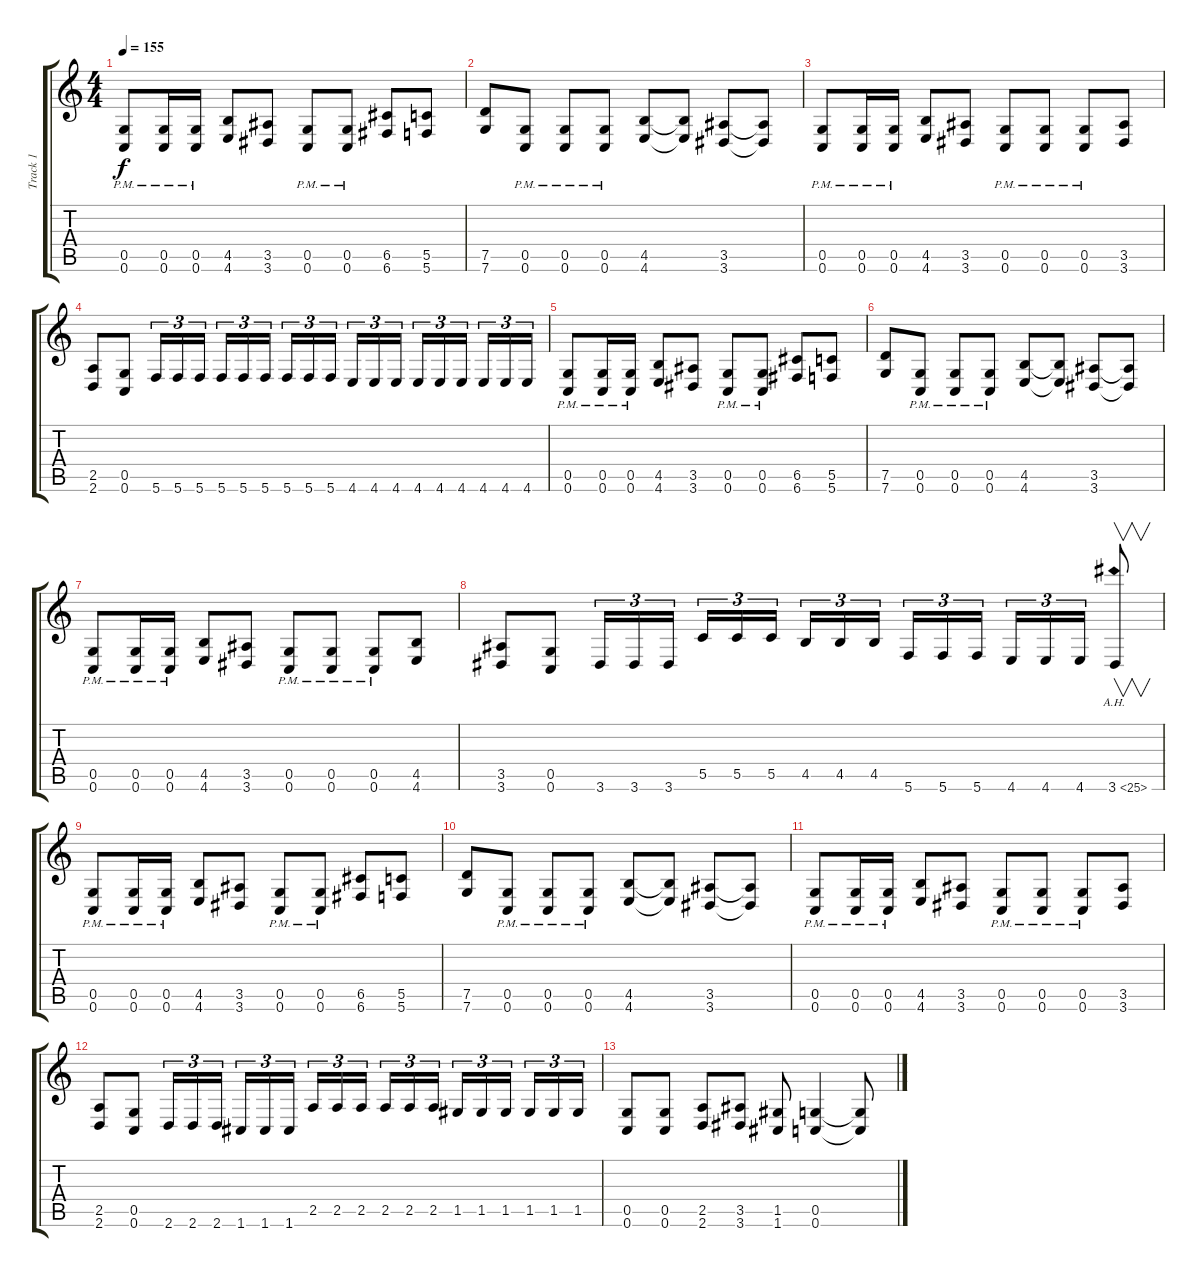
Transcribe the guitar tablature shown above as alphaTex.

\track ("Track 1" "Track 1") {instrument distortionguitar}
\staff {score tabs}
\tuning (D4 A3 F3 C3 G2 C2) {hide}
\ts (4 4)
\tempo 155
\clef g2
\ks c
(0.5{pm} 0.6{pm}).8{dy f} (0.5{pm} 0.6{pm}).16 (0.5{pm} 0.6{pm}).16 (4.5 4.6).8 (3.5 3.6).8 (0.5{pm} 0.6{pm}).8 (0.5{pm} 0.6{pm}).8 (6.5 6.6).8 (5.5 5.6).8 |
(7.5 7.6).8 (0.5{pm} 0.6{pm}).8 (0.5{pm} 0.6{pm}).8 (0.5{pm} 0.6{pm}).8 (4.5 4.6).8 (4.5{t} 4.6{t}).8 (3.5 3.6).8 (3.5{t} 3.6{t}).8 |
(0.5{pm} 0.6{pm}).8 (0.5{pm} 0.6{pm}).16 (0.5{pm} 0.6{pm}).16 (4.5 4.6).8 (3.5 3.6).8 (0.5{pm} 0.6{pm}).8 (0.5{pm} 0.6{pm}).8 (0.5{pm} 0.6{pm}).8 (3.5 3.6).8 |
(2.5 2.6).8 (0.5 0.6).8 5.6.16{tu (3 2)} 5.6.16{tu (3 2)} 5.6.16{tu (3 2) beam splitsecondary} 5.6.16{tu (3 2)} 5.6.16{tu (3 2)} 5.6.16{tu (3 2)} 5.6.16{tu (3 2)} 5.6.16{tu (3 2)} 5.6.16{tu (3 2) beam splitsecondary} 4.6.16{tu (3 2)} 4.6.16{tu (3 2)} 4.6.16{tu (3 2)} 4.6.16{tu (3 2)} 4.6.16{tu (3 2)} 4.6.16{tu (3 2) beam splitsecondary} 4.6.16{tu (3 2)} 4.6.16{tu (3 2)} 4.6.16{tu (3 2)} |
(0.5{pm} 0.6{pm}).8 (0.5{pm} 0.6{pm}).16 (0.5{pm} 0.6{pm}).16 (4.5 4.6).8 (3.5 3.6).8 (0.5{pm} 0.6{pm}).8 (0.5{pm} 0.6{pm}).8 (6.5 6.6).8 (5.5 5.6).8 |
(7.5 7.6).8 (0.5{pm} 0.6{pm}).8 (0.5{pm} 0.6{pm}).8 (0.5{pm} 0.6{pm}).8 (4.5 4.6).8 (4.5{t} 4.6{t}).8 (3.5 3.6).8 (3.5{t} 3.6{t}).8 |
(0.5{pm} 0.6{pm}).8 (0.5{pm} 0.6{pm}).16 (0.5{pm} 0.6{pm}).16 (4.5 4.6).8 (3.5 3.6).8 (0.5{pm} 0.6{pm}).8 (0.5{pm} 0.6{pm}).8 (0.5{pm} 0.6{pm}).8 (4.5 4.6).8 |
(3.5 3.6).8 (0.5 0.6).8 3.6.16{tu (3 2)} 3.6.16{tu (3 2)} 3.6.16{tu (3 2) beam splitsecondary} 5.5.16{tu (3 2)} 5.5.16{tu (3 2)} 5.5.16{tu (3 2)} 4.5.16{tu (3 2)} 4.5.16{tu (3 2)} 4.5.16{tu (3 2) beam splitsecondary} 5.6.16{tu (3 2)} 5.6.16{tu (3 2)} 5.6.16{tu (3 2)} 4.6.16{tu (3 2)} 4.6.16{tu (3 2)} 4.6.16{tu (3 2)} 3.6{ah 22}.8{v} |
(0.5{pm} 0.6{pm}).8 (0.5{pm} 0.6{pm}).16 (0.5{pm} 0.6{pm}).16 (4.5 4.6).8 (3.5 3.6).8 (0.5{pm} 0.6{pm}).8 (0.5{pm} 0.6{pm}).8 (6.5 6.6).8 (5.5 5.6).8 |
(7.5 7.6).8 (0.5{pm} 0.6{pm}).8 (0.5{pm} 0.6{pm}).8 (0.5{pm} 0.6{pm}).8 (4.5 4.6).8 (4.5{t} 4.6{t}).8 (3.5 3.6).8 (3.5{t} 3.6{t}).8 |
(0.5{pm} 0.6{pm}).8 (0.5{pm} 0.6{pm}).16 (0.5{pm} 0.6{pm}).16 (4.5 4.6).8 (3.5 3.6).8 (0.5{pm} 0.6{pm}).8 (0.5{pm} 0.6{pm}).8 (0.5{pm} 0.6{pm}).8 (3.5 3.6).8 |
(2.5 2.6).8 (0.5 0.6).8 2.6.16{tu (3 2)} 2.6.16{tu (3 2)} 2.6.16{tu (3 2) beam splitsecondary} 1.6.16{tu (3 2)} 1.6.16{tu (3 2)} 1.6.16{tu (3 2)} 2.5.16{tu (3 2)} 2.5.16{tu (3 2)} 2.5.16{tu (3 2) beam splitsecondary} 2.5.16{tu (3 2)} 2.5.16{tu (3 2)} 2.5.16{tu (3 2)} 1.5.16{tu (3 2)} 1.5.16{tu (3 2)} 1.5.16{tu (3 2) beam splitsecondary} 1.5.16{tu (3 2)} 1.5.16{tu (3 2)} 1.5.16{tu (3 2)} |
(0.5 0.6).8 (0.5 0.6).8 (2.5 2.6).8 (3.5 3.6).8 (1.5 1.6).8 (0.5 0.6).4 (0.5{t} 0.6{t}).8
